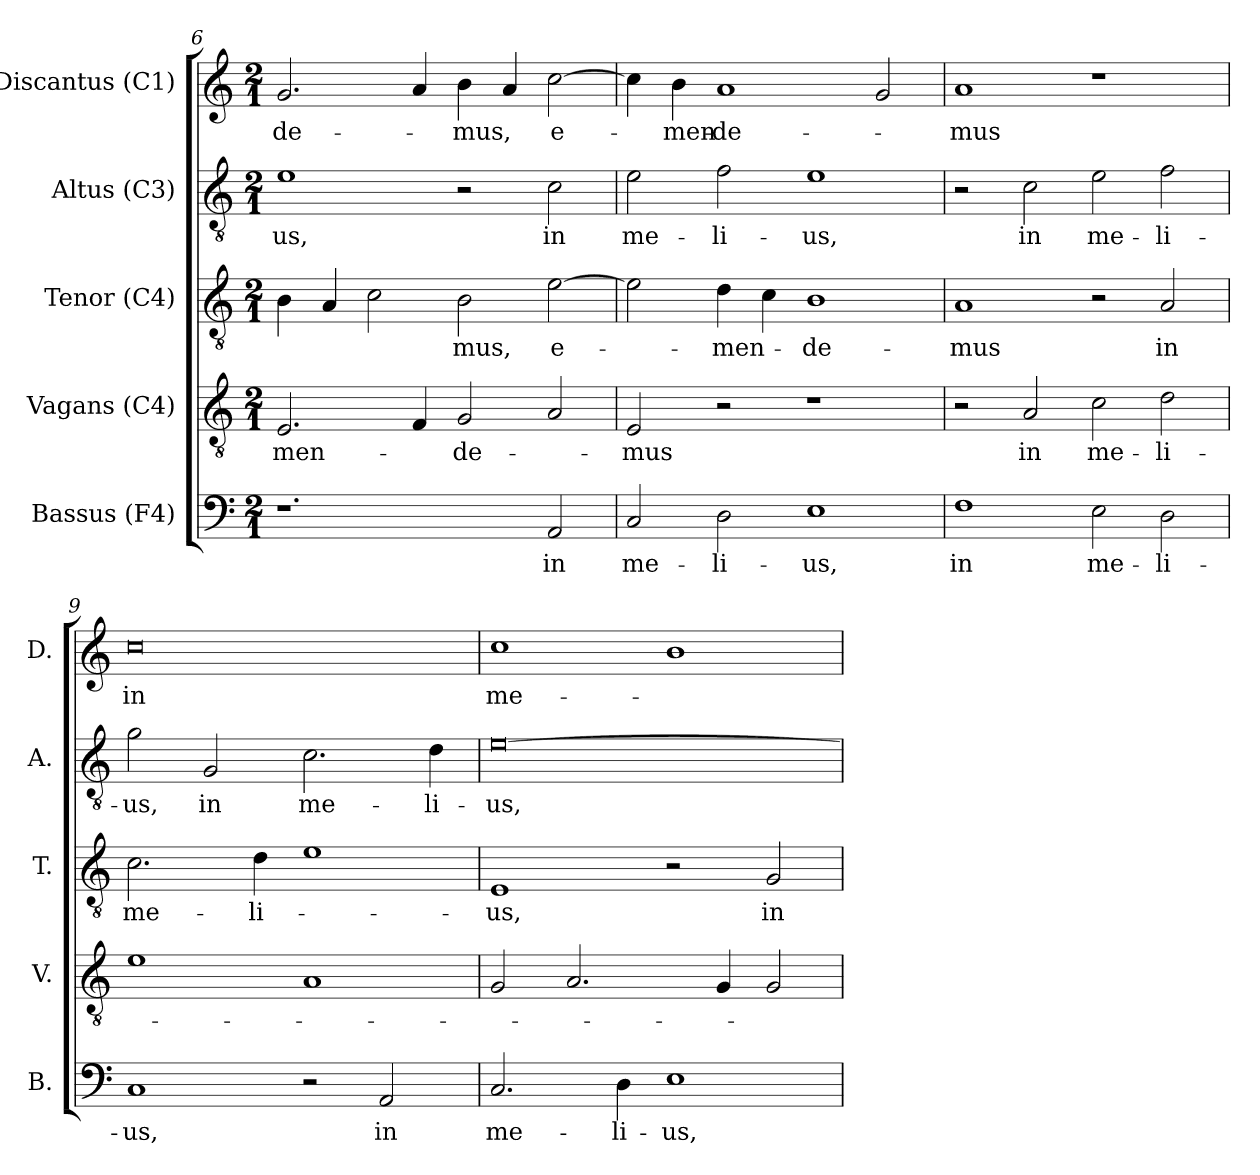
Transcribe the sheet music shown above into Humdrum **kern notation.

**kern	**text	**kern	**text	**kern	**text	**kern	**text	**kern	**text
*part5	*part5	*part4	*part4	*part3	*part3	*part2	*part2	*part1	*part1
*staff5	*staff5	*staff4	*staff4	*staff3	*staff3	*staff2	*staff2	*staff1	*staff1
*I"Bassus (F4)	*	*I"Vagans (C4)	*	*I"Tenor (C4)	*	*I"Altus (C3)	*	*I"Discantus (C1)	*
*I'B.	*	*I'V.	*	*I'T.	*	*I'A.	*	*I'D.	*
*clefF4	*	*clefGv2	*	*clefGv2	*	*clefGv2	*	*clefG2	*
*	*	*ITrd7c12	*	*ITrd7c12	*	*ITrd7c12	*	*	*
*k[]	*	*k[]	*	*k[]	*	*k[]	*	*k[]	*
*C:	*	*C:	*	*C:	*	*C:	*	*C:	*
*M2/1	*	*M2/1	*	*M2/1	*	*M2/1	*	*M2/1	*
=6	=6	=6	=6	=6	=6	=6	=6	=6	=6
!	!	!	!LO:LY:b:color=#000000	!	!	!	!	!	!
!	!	!	!	!	!	!	!LO:LY:b:color=#000000	!	!
!	!	!	!	!	!	!	!	!	!LO:LY:b:color=#000000
1.r	.	2.EEi/	-men-	4BBi\	.	1Ei	-us,	2.gi/	-de-
.	.	.	.	4AAi/	.	.	.	.	.
.	.	.	.	2Ci\	.	.	.	.	.
.	.	4FFi/	.	.	.	.	.	4ai/	.
!	!	!	!LO:LY:b:color=#000000	!	!	!	!	!	!
!	!	!	!	!	!LO:LY:b:color=#000000	!	!	!	!
!	!	!	!	!	!	!	!	!	!LO:LY:b:color=#000000
.	.	2GGi/	-de-	2BBi\	-mus,	2r	.	4bi\	-mus,
.	.	.	.	.	.	.	.	4ai/	.
!	!LO:LY:b:color=#000000	!	!	!	!	!	!	!	!
!	!	!	!	!	!LO:LY:b:color=#000000	!	!	!	!
!	!	!	!	!	!	!	!LO:LY:b:color=#000000	!	!
!	!	!	!	!	!	!	!	!	!LO:LY:b:color=#000000
2AAi/	in	2AAi/	.	[2Ei\	e-	2Ci\	in	[2cci\	e-
=7	=7	=7	=7	=7	=7	=7	=7	=7	=7
!	!LO:LY:b:color=#000000	!	!	!	!	!	!	!	!
!	!	!	!LO:LY:b:color=#000000	!	!	!	!	!	!
!	!	!	!	!	!	!	!LO:LY:b:color=#000000	!	!
2Ci/	me-	2EEi/	-mus	2Ei\]	.	2Ei\	me-	4cci\]	.
!	!	!	!	!	!	!	!	!	!LO:LY:b:color=#000000
.	.	.	.	.	.	.	.	4bi\	-men-
!	!LO:LY:b:color=#000000	!	!	!	!	!	!	!	!
!	!	!	!	!	!LO:LY:b:color=#000000	!	!	!	!
!	!	!	!	!	!	!	!LO:LY:b:color=#000000	!	!
!	!	!	!	!	!	!	!	!	!LO:LY:b:color=#000000
2Di\	-li-	2r	.	4Di\	-men-	2Fi\	-li-	1ai	-de-
.	.	.	.	4Ci\	.	.	.	.	.
!	!LO:LY:b:color=#000000	!	!	!	!	!	!	!	!
!	!	!	!	!	!LO:LY:b:color=#000000	!	!	!	!
!	!	!	!	!	!	!	!LO:LY:b:color=#000000	!	!
1Ei	-us,	1r	.	1BBi	-de-	1Ei	-us,	.	.
.	.	.	.	.	.	.	.	2gi/	.
=8	=8	=8	=8	=8	=8	=8	=8	=8	=8
!	!LO:LY:b:color=#000000	!	!	!	!	!	!	!	!
!	!	!	!	!	!LO:LY:b:color=#000000	!	!	!	!
!	!	!	!	!	!	!	!	!	!LO:LY:b:color=#000000
1Fi	in	2r	.	1AAi	-mus	2r	.	1ai	-mus
!	!	!	!LO:LY:b:color=#000000	!	!	!	!	!	!
!	!	!	!	!	!	!	!LO:LY:b:color=#000000	!	!
.	.	2AAi/	in	.	.	2Ci\	in	.	.
!	!LO:LY:b:color=#000000	!	!	!	!	!	!	!	!
!	!	!	!LO:LY:b:color=#000000	!	!	!	!	!	!
!	!	!	!	!	!	!	!LO:LY:b:color=#000000	!	!
2Ei\	me-	2Ci\	me-	2r	.	2Ei\	me-	1r	.
!	!LO:LY:b:color=#000000	!	!	!	!	!	!	!	!
!	!	!	!LO:LY:b:color=#000000	!	!	!	!	!	!
!	!	!	!	!	!LO:LY:b:color=#000000	!	!	!	!
!	!	!	!	!	!	!	!LO:LY:b:color=#000000	!	!
2Di\	-li-	2Di\	-li-	2AAi/	in	2Fi\	-li-	.	.
!!LO:LB:g=z
=9	=9	=9	=9	=9	=9	=9	=9	=9	=9
!	!LO:LY:b:color=#000000	!	!	!	!	!	!	!	!
!	!	!	!	!	!LO:LY:b:color=#000000	!	!	!	!
!	!	!	!	!	!	!	!LO:LY:b:color=#000000	!	!
!	!	!	!	!	!	!	!	!	!LO:LY:b:color=#000000
1Ci	-us,	1Ei	.	2.Ci\	me-	2Gi\	-us,	0cci	in
!	!	!	!	!	!	!	!LO:LY:b:color=#000000	!	!
.	.	.	.	.	.	2GGi/	in	.	.
!	!	!	!	!	!LO:LY:b:color=#000000	!	!	!	!
.	.	.	.	4Di\	-li-	.	.	.	.
!	!	!	!	!	!	!	!LO:LY:b:color=#000000	!	!
2r	.	1AAi	.	1Ei	.	2.Ci\	me-	.	.
!	!LO:LY:b:color=#000000	!	!	!	!	!	!	!	!
2AAi/	in	.	.	.	.	.	.	.	.
!	!	!	!	!	!	!	!LO:LY:b:color=#000000	!	!
.	.	.	.	.	.	4Di\	-li-	.	.
=10	=10	=10	=10	=10	=10	=10	=10	=10	=10
!	!LO:LY:b:color=#000000	!	!	!	!	!	!	!	!
!	!	!	!	!	!LO:LY:b:color=#000000	!	!	!	!
!	!	!	!	!	!	!	!LO:LY:b:color=#000000	!	!
!	!	!	!	!	!	!	!	!	!LO:LY:b:color=#000000
2.Ci/	me-	2GGi/	.	1EEi	-us,	[0Ei	-us,	1cci	me-
.	.	2.AAi/	.	.	.	.	.	.	.
!	!LO:LY:b:color=#000000	!	!	!	!	!	!	!	!
4Di\	-li-	.	.	.	.	.	.	.	.
!	!LO:LY:b:color=#000000	!	!	!	!	!	!	!	!
1Ei	-us,	.	.	2r	.	.	.	1bi	.
.	.	4GGi/	.	.	.	.	.	.	.
!	!	!	!	!	!LO:LY:b:color=#000000	!	!	!	!
.	.	2GGi/	.	2GGi/	in	.	.	.	.
=	=	=	=	=	=	=	=	=	=
*-	*-	*-	*-	*-	*-	*-	*-	*-	*-
